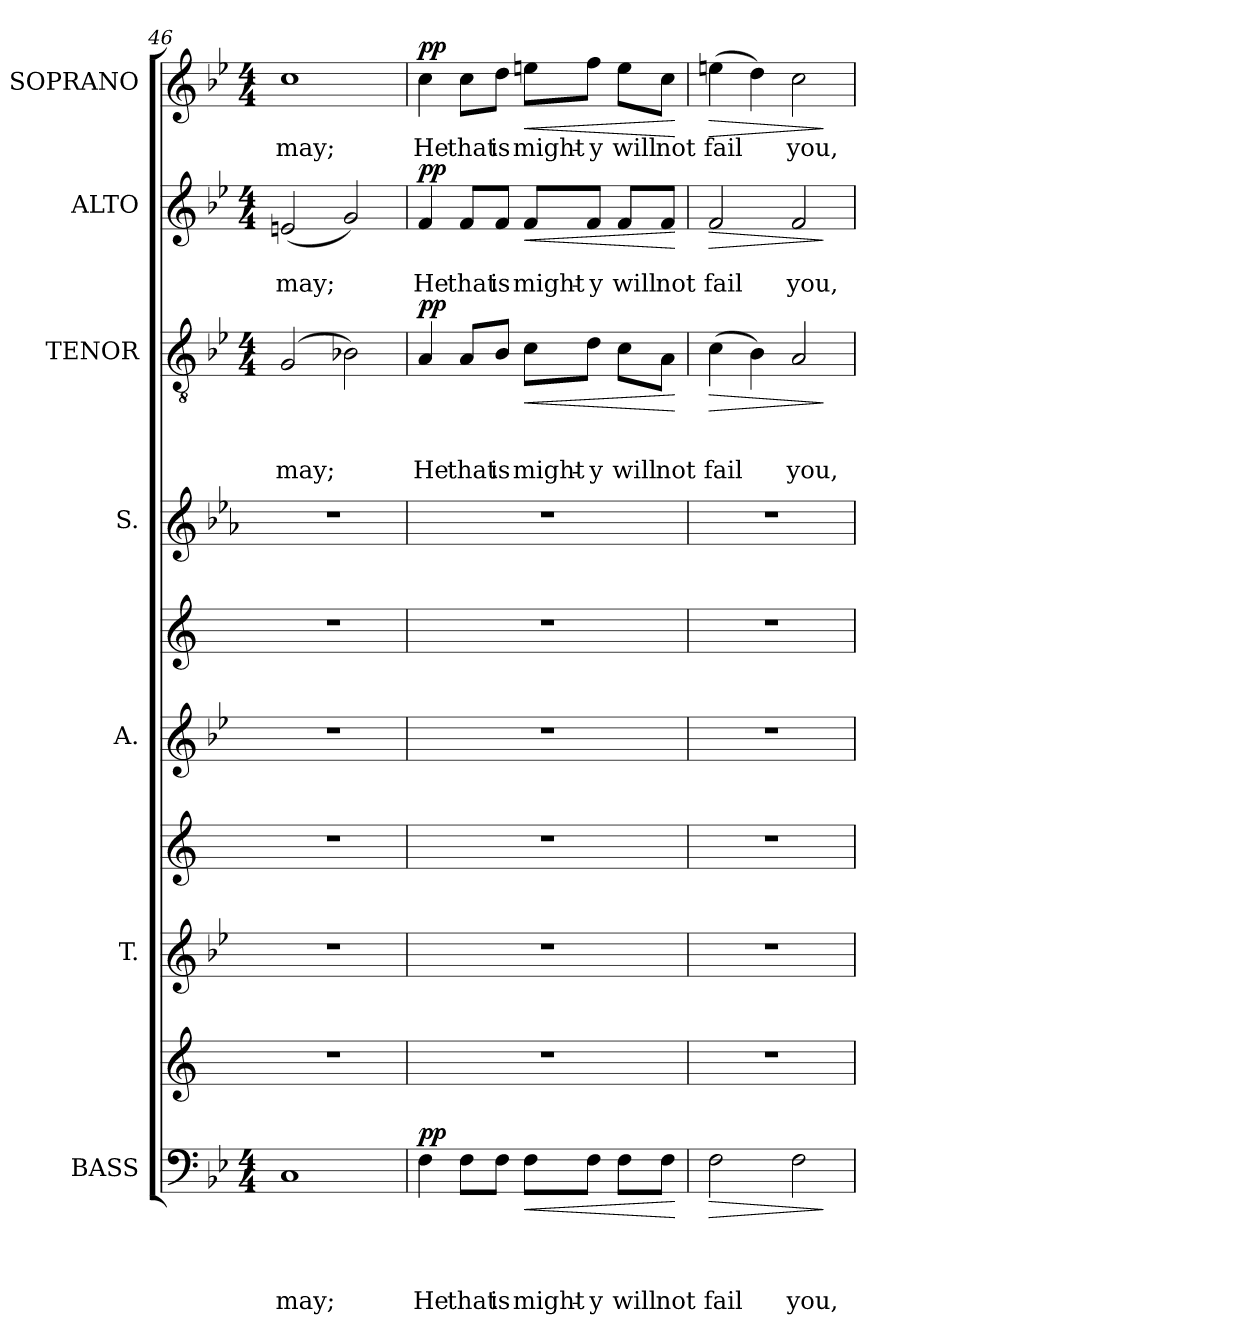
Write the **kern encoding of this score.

**kern	**text	**text	**text	**text	**dynam	**kern	**kern	**kern	**kern	**kern	**kern	**kern	**text	**text	**text	**dynam	**kern	**text	**text	**dynam	**kern	**text	**dynam
*part10	*part10	*part10	*part10	*part10	*part10	*part9	*part8	*part7	*part6	*part5	*part4	*part3	*part3	*part3	*part3	*part3	*part2	*part2	*part2	*part2	*part1	*part1	*part1
*staff10	*staff10	*staff10	*staff10	*staff10	*staff10	*staff9	*staff8	*staff7	*staff6	*staff5	*staff4	*staff3	*staff3	*staff3	*staff3	*staff3	*staff2	*staff2	*staff2	*staff2	*staff1	*staff1	*staff1
*I"BASS	*	*	*	*	*	*	*I"T.	*	*I"A.	*	*I"S.	*I"TENOR	*	*	*	*	*I"ALTO	*	*	*	*I"SOPRANO	*	*
*I'B.	*	*	*	*	*	*	*I'T.	*	*I'A.	*	*I'S.	*I'T.	*	*	*	*	*I'A.	*	*	*	*I'S.	*	*
*clefF4	*	*	*	*	*	*clefG2	*clefG2	*clefG2	*clefG2	*clefG2	*clefG2	*clefGv2	*	*	*	*	*clefG2	*	*	*	*clefG2	*	*
*	*	*	*	*	*	*ITrd1c2	*	*ITrd1c2	*	*ITrd1c2	*ITrd3c5	*	*	*	*	*	*	*	*	*	*	*	*
*k[b-e-]	*	*	*	*	*	*k[b-e-]	*k[b-e-]	*k[b-e-]	*k[b-e-]	*k[b-e-]	*k[b-e-]	*k[b-e-]	*	*	*	*	*k[b-e-]	*	*	*	*k[b-e-]	*	*
*B-:	*	*	*	*	*	*B-:	*B-:	*B-:	*B-:	*B-:	*B-:	*B-:	*	*	*	*	*B-:	*	*	*	*B-:	*	*
*M4/4	*	*	*	*	*	*	*	*	*	*	*	*M4/4	*	*	*	*	*M4/4	*	*	*	*M4/4	*	*
=46	=46	=46	=46	=46	=46	=46	=46	=46	=46	=46	=46	=46	=46	=46	=46	=46	=46	=46	=46	=46	=46	=46	=46
!	!	!	!	!LO:LY:b	!	!	!	!	!	!	!	!	!	!	!LO:LY:b	!	!	!	!LO:LY:b	!	!	!LO:LY:b	!
1C	.	.	.	-may;	.	1r	1r	1r	1r	1r	1r	(2G/	.	.	-may;	.	(<2en/	.	-may;	.	1cc	-may;	.
.	.	.	.	.	.	.	.	.	.	.	.	2B-X\)	.	.	.	.	2g/)	.	.	.	.	.	.
!!LO:LB:g=z
=47	=47	=47	=47	=47	=47	=47	=47	=47	=47	=47	=47	=47	=47	=47	=47	=47	=47	=47	=47	=47	=47	=47	=47
!	!	!	!	!LO:LY:b	!LO:DY:a	!	!	!	!	!	!	!	!	!	!LO:LY:b	!LO:DY:a	!	!	!LO:LY:b	!LO:DY:a	!	!LO:LY:b	!LO:DY:a
4F\	.	.	.	He	pp	1r	1r	1r	1r	1r	1r	4A/	.	.	He	pp	4f/	.	He	pp	4cc\	He	pp
!	!	!	!	!LO:LY:b	!	!	!	!	!	!	!	!	!	!	!LO:LY:b	!	!	!	!LO:LY:b	!	!	!LO:LY:b	!
8F\L	.	.	.	that	.	.	.	.	.	.	.	8A/L	.	.	that	.	8f/L	.	that	.	8cc\L	that	.
!	!	!	!	!LO:LY:b	!	!	!	!	!	!	!	!	!	!	!LO:LY:b	!	!	!	!LO:LY:b	!	!	!LO:LY:b	!
8F\J	.	.	.	is	.	.	.	.	.	.	.	8B-/J	.	.	is	.	8f/J	.	is	.	8dd\J	is	.
!	!	!	!	!LO:LY:b	!LO:HP:b	!	!	!	!	!	!	!	!	!	!LO:LY:b	!LO:HP:b	!	!	!LO:LY:b	!LO:HP:b	!	!LO:LY:b	!LO:HP:b
8F\L	.	.	.	might-	<	.	.	.	.	.	.	8c\L	.	.	might-	<	8f/L	.	might-	<	8een\L	might-	<
!	!	!	!	!LO:LY:b:rj	!	!	!	!	!	!	!	!	!	!	!LO:LY:b:rj	!	!	!	!LO:LY:b:rj	!	!	!LO:LY:b:rj	!
8F\J	.	.	.	-y	.	.	.	.	.	.	.	8d\J	.	.	-y	.	8f/J	.	-y	.	8ff\J	-y	.
!	!	!	!	!LO:LY:b	!	!	!	!	!	!	!	!	!	!	!LO:LY:b	!	!	!	!LO:LY:b	!	!	!LO:LY:b	!
8F\L	.	.	.	will	.	.	.	.	.	.	.	8c\L	.	.	will	.	8f/L	.	will	.	8ee\L	will	.
!	!	!	!	!LO:LY:b	!	!	!	!	!	!	!	!	!	!	!LO:LY:b	!	!	!	!LO:LY:b	!	!	!LO:LY:b	!
8F\J	.	.	.	not	.	.	.	.	.	.	.	8A\J	.	.	not	.	8f/J	.	not	.	8cc\J	not	.
.	.	.	.	.	[	.	.	.	.	.	.	.	.	.	.	[	.	.	.	[	.	.	[
=48	=48	=48	=48	=48	=48	=48	=48	=48	=48	=48	=48	=48	=48	=48	=48	=48	=48	=48	=48	=48	=48	=48	=48
!	!	!	!	!LO:LY:b	!LO:HP:b	!	!	!	!	!	!	!	!	!	!LO:LY:b	!LO:HP:b	!	!	!LO:LY:b	!LO:HP:b	!	!LO:LY:b	!LO:HP:b
2F\	.	.	.	fail	>	1r	1r	1r	1r	1r	1r	(>4c\	.	.	fail	>	2f/	.	fail	>	(>4een\	fail	>
.	.	.	.	.	.	.	.	.	.	.	.	4B-\)	.	.	.	.	.	.	.	.	4dd\)	.	.
!	!	!	!	!LO:LY:b	!	!	!	!	!	!	!	!	!	!	!LO:LY:b	!	!	!	!LO:LY:b	!	!	!LO:LY:b	!
2F\	.	.	.	you,	.	.	.	.	.	.	.	2A/	.	.	you,	.	2f/	.	you,	.	2cc\	you,	.
.	.	.	.	.	]	.	.	.	.	.	.	.	.	.	.	]	.	.	.	]	.	.	]
=	=	=	=	=	=	=	=	=	=	=	=	=	=	=	=	=	=	=	=	=	=	=	=
*-	*-	*-	*-	*-	*-	*-	*-	*-	*-	*-	*-	*-	*-	*-	*-	*-	*-	*-	*-	*-	*-	*-	*-
